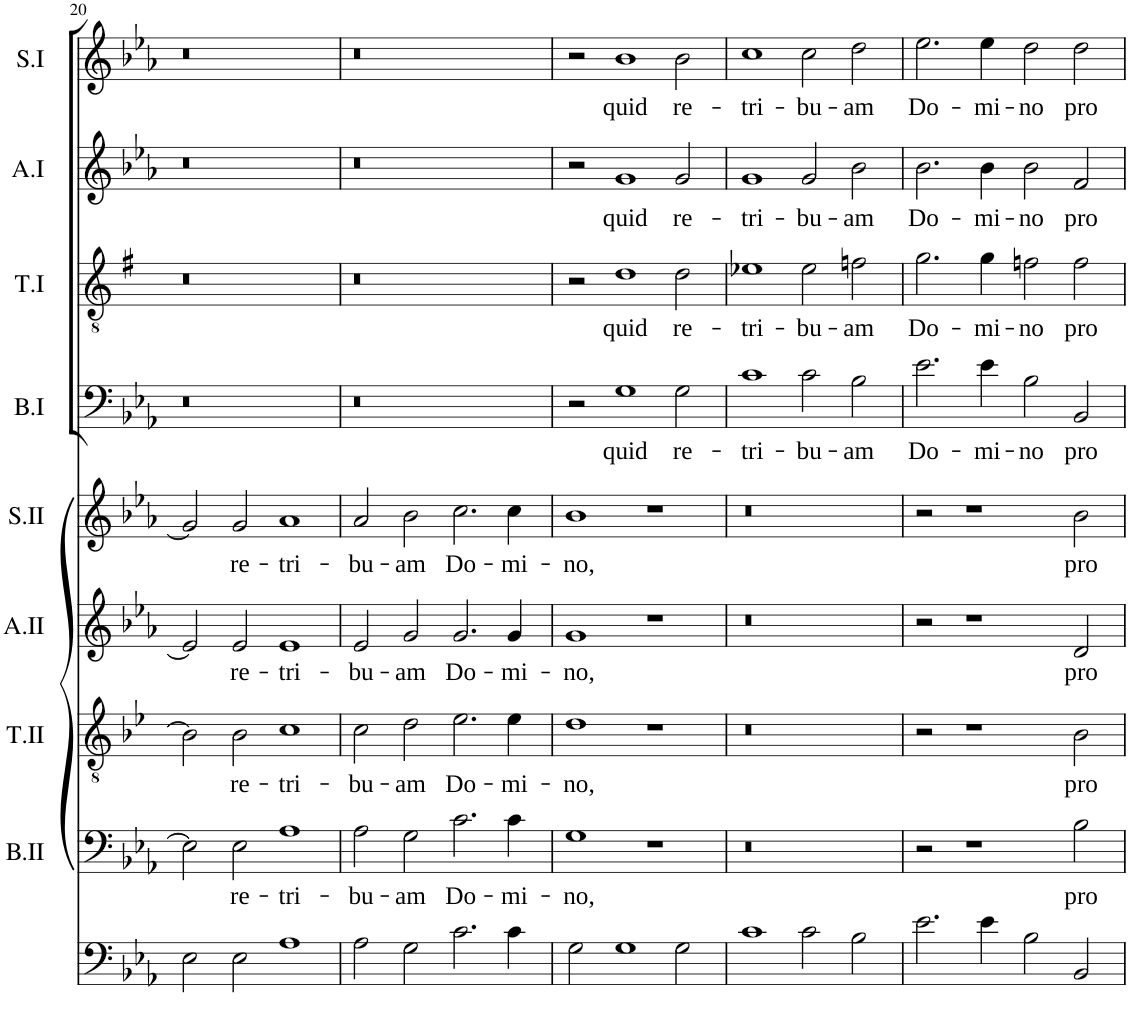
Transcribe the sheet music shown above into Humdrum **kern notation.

**kern	**kern	**text	**kern	**text	**kern	**text	**kern	**text	**kern	**text	**kern	**text	**kern	**text	**kern	**text
*part9	*part8	*part8	*part7	*part7	*part6	*part6	*part5	*part5	*part4	*part4	*part3	*part3	*part2	*part2	*part1	*part1
*staff9	*staff8	*staff8	*staff7	*staff7	*staff6	*staff6	*staff5	*staff5	*staff4	*staff4	*staff3	*staff3	*staff2	*staff2	*staff1	*staff1
*I"Violoncello	*I"Bass II	*	*I"Tenor II	*	*I"Alto II	*	*I"Soprano II	*	*I"Bass I	*	*I"Tenor.I	*	*I"Alto I	*	*I"Soprano I	*
*	*I'B.II	*	*I'T.II	*	*I'A.II	*	*I'S.II	*	*I'B.I	*	*I'T.I	*	*I'A.I	*	*I'S.I	*
!!LO:PB:g=z
*clefF4	*clefF4	*	*clefGv2	*	*clefG2	*	*clefG2	*	*clefF4	*	*clefGv2	*	*clefG2	*	*clefG2	*
*k[b-e-a-]	*k[b-e-a-]	*	*k[b-e-]	*	*k[b-e-a-]	*	*k[b-e-a-]	*	*k[b-e-a-]	*	*k[f#]	*	*k[b-e-a-]	*	*k[b-e-a-]	*
*M4/2	*M4/2	*	*M4/2	*	*M4/2	*	*M4/2	*	*M4/2	*	*M4/2	*	*M4/2	*	*M4/2	*
=20	=20	=20	=20	=20	=20	=20	=20	=20	=20	=20	=20	=20	=20	=20	=20	=20
2E-\	2E-\]	.	2B-\]	.	2e-/]	.	2g/]	.	0r	.	0r	.	0r	.	0r	.
!	!	!LO:LY:b	!	!LO:LY:b	!	!LO:LY:b	!	!LO:LY:b	!	!	!	!	!	!	!	!
2E-\	2E-\	re-	2B-\	re-	2e-/	re-	2g/	re-	.	.	.	.	.	.	.	.
!	!	!LO:LY:b	!	!LO:LY:b	!	!LO:LY:b	!	!LO:LY:b	!	!	!	!	!	!	!	!
1A-	1A-	-tri-	1c	-tri-	1e-	-tri-	1a-	-tri-	.	.	.	.	.	.	.	.
=21	=21	=21	=21	=21	=21	=21	=21	=21	=21	=21	=21	=21	=21	=21	=21	=21
!	!	!LO:LY:b	!	!LO:LY:b	!	!LO:LY:b	!	!LO:LY:b	!	!	!	!	!	!	!	!
2A-\	2A-\	-bu-	2c\	-bu-	2e-/	-bu-	2a-/	-bu-	0r	.	0r	.	0r	.	0r	.
!	!	!LO:LY:b	!	!LO:LY:b	!	!LO:LY:b	!	!LO:LY:b	!	!	!	!	!	!	!	!
2G\	2G\	-am	2d\	-am	2g/	-am	2b-\	-am	.	.	.	.	.	.	.	.
!	!	!LO:LY:b	!	!LO:LY:b	!	!LO:LY:b	!	!LO:LY:b	!	!	!	!	!	!	!	!
2.c\	2.c\	Do-	2.e-\	Do-	2.g/	Do-	2.cc\	Do-	.	.	.	.	.	.	.	.
!	!	!LO:LY:b	!	!LO:LY:b	!	!LO:LY:b	!	!LO:LY:b	!	!	!	!	!	!	!	!
4c\	4c\	-mi-	4e-\	-mi-	4g/	-mi-	4cc\	-mi-	.	.	.	.	.	.	.	.
=22	=22	=22	=22	=22	=22	=22	=22	=22	=22	=22	=22	=22	=22	=22	=22	=22
!	!	!LO:LY:b	!	!LO:LY:b	!	!LO:LY:b	!	!LO:LY:b	!	!	!	!	!	!	!	!
2G\	1G	-no,	1d	-no,	1g	-no,	1b-	-no,	2r	.	2r	.	2r	.	2r	.
!	!	!	!	!	!	!	!	!	!	!LO:LY:b	!	!LO:LY:b	!	!LO:LY:b	!	!LO:LY:b
1G	.	.	.	.	.	.	.	.	1G	quid	1d	quid	1g	quid	1b-	quid
.	1r	.	1r	.	1r	.	1r	.	.	.	.	.	.	.	.	.
!	!	!	!	!	!	!	!	!	!	!LO:LY:b	!	!LO:LY:b	!	!LO:LY:b	!	!LO:LY:b
2G\	.	.	.	.	.	.	.	.	2G\	re-	2d\	re-	2g/	re-	2b-\	re-
=23	=23	=23	=23	=23	=23	=23	=23	=23	=23	=23	=23	=23	=23	=23	=23	=23
!	!	!	!	!	!	!	!	!	!	!LO:LY:b	!	!LO:LY:b	!	!LO:LY:b	!	!LO:LY:b
1c	0r	.	0r	.	0r	.	0r	.	1c	-tri-	1e-X	-tri-	1g	-tri-	1cc	-tri-
!	!	!	!	!	!	!	!	!	!	!LO:LY:b	!	!LO:LY:b	!	!LO:LY:b	!	!LO:LY:b
2c\	.	.	.	.	.	.	.	.	2c\	-bu-	2e-\	-bu-	2g/	-bu-	2cc\	-bu-
!	!	!	!	!	!	!	!	!	!	!LO:LY:b	!	!LO:LY:b	!	!LO:LY:b	!	!LO:LY:b
2B-\	.	.	.	.	.	.	.	.	2B-\	-am	2fn\	-am	2b-\	-am	2dd\	-am
=24	=24	=24	=24	=24	=24	=24	=24	=24	=24	=24	=24	=24	=24	=24	=24	=24
!	!	!	!	!	!	!	!	!	!	!LO:LY:b	!	!LO:LY:b	!	!LO:LY:b	!	!LO:LY:b
2.e-\	2r	.	2r	.	2r	.	2r	.	2.e-\	Do-	2.g\	Do-	2.b-\	Do-	2.ee-\	Do-
.	1r	.	1r	.	1r	.	1r	.	.	.	.	.	.	.	.	.
!	!	!	!	!	!	!	!	!	!	!LO:LY:b	!	!LO:LY:b	!	!LO:LY:b	!	!LO:LY:b
4e-\	.	.	.	.	.	.	.	.	4e-\	-mi-	4g\	-mi-	4b-\	-mi-	4ee-\	-mi-
!	!	!	!	!	!	!	!	!	!	!LO:LY:b	!	!LO:LY:b	!	!LO:LY:b	!	!LO:LY:b
2B-\	.	.	.	.	.	.	.	.	2B-\	-no	2fn\	-no	2b-\	-no	2dd\	-no
!	!	!LO:LY:b	!	!LO:LY:b	!	!LO:LY:b	!	!LO:LY:b	!	!LO:LY:b	!	!LO:LY:b	!	!LO:LY:b	!	!LO:LY:b
2BB-/	2B-\	pro	2B-\	pro	2d/	pro	2b-\	pro	2BB-/	pro	2f\	pro	2f/	pro	2dd\	pro
=	=	=	=	=	=	=	=	=	=	=	=	=	=	=	=	=
*-	*-	*-	*-	*-	*-	*-	*-	*-	*-	*-	*-	*-	*-	*-	*-	*-
